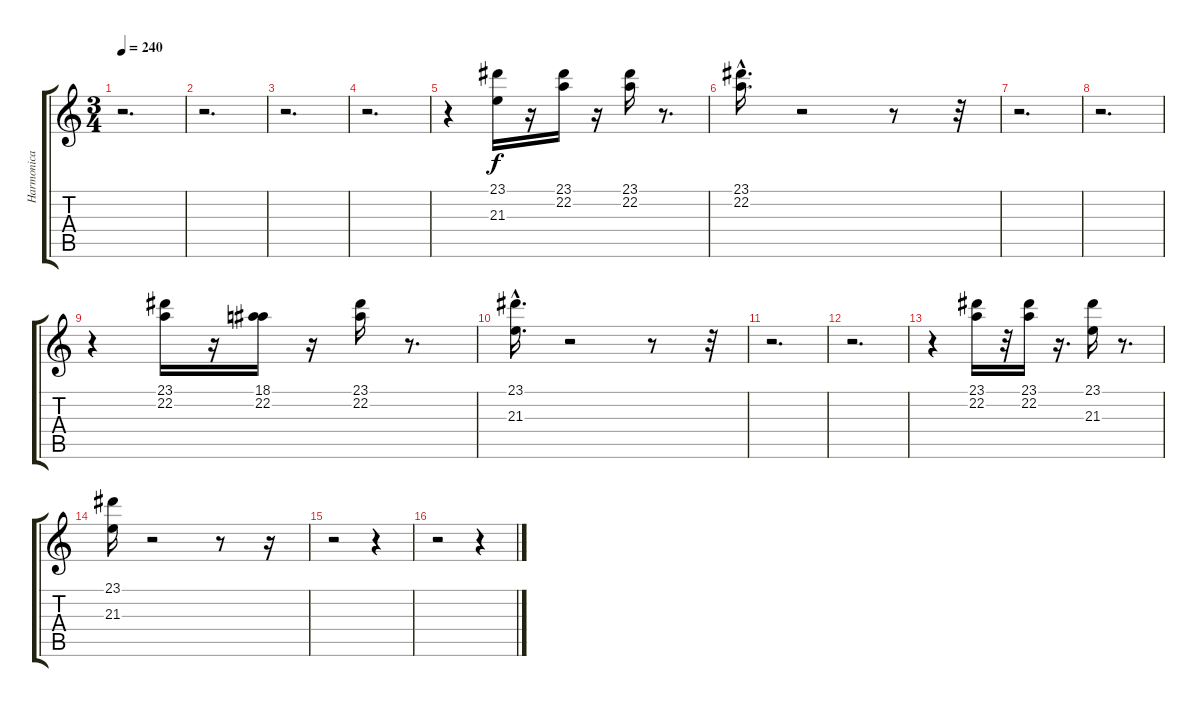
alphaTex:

\track ("Harmonica" "Harmonica") {instrument harmonica}
\staff {score tabs}
\tuning (E4 B3 G3 D3 A2 E2) {hide}
\ts (3 4)
\tempo 240
\clef g2
\ks c
r.2{d dy f} |
r.2{d} |
r.2{d} |
r.2{d} |
r.4 (23.1 21.3).16 r.16 (23.1 22.2).16 r.16 (23.1 22.2).16 r.8{d} |
(23.1{hac} 22.2{hac}).16{d} r.2 r.8 r.32 |
r.2{d} |
r.2{d} |
r.4 (23.1 22.2).16 r.16 (18.1 22.2).16 r.16 (23.1 22.2).16 r.8{d} |
(23.1{hac} 21.3{hac}).16{d} r.2 r.8 r.32 |
r.2{d} |
r.2{d} |
r.4 (23.1 22.2).16 r.32 (23.1 22.2).16 r.16{d} (23.1 21.3).16 r.8{d} |
(23.1 21.3).16 r.2 r.8 r.16 |
r.2 r.4 |
r.2 r.4
